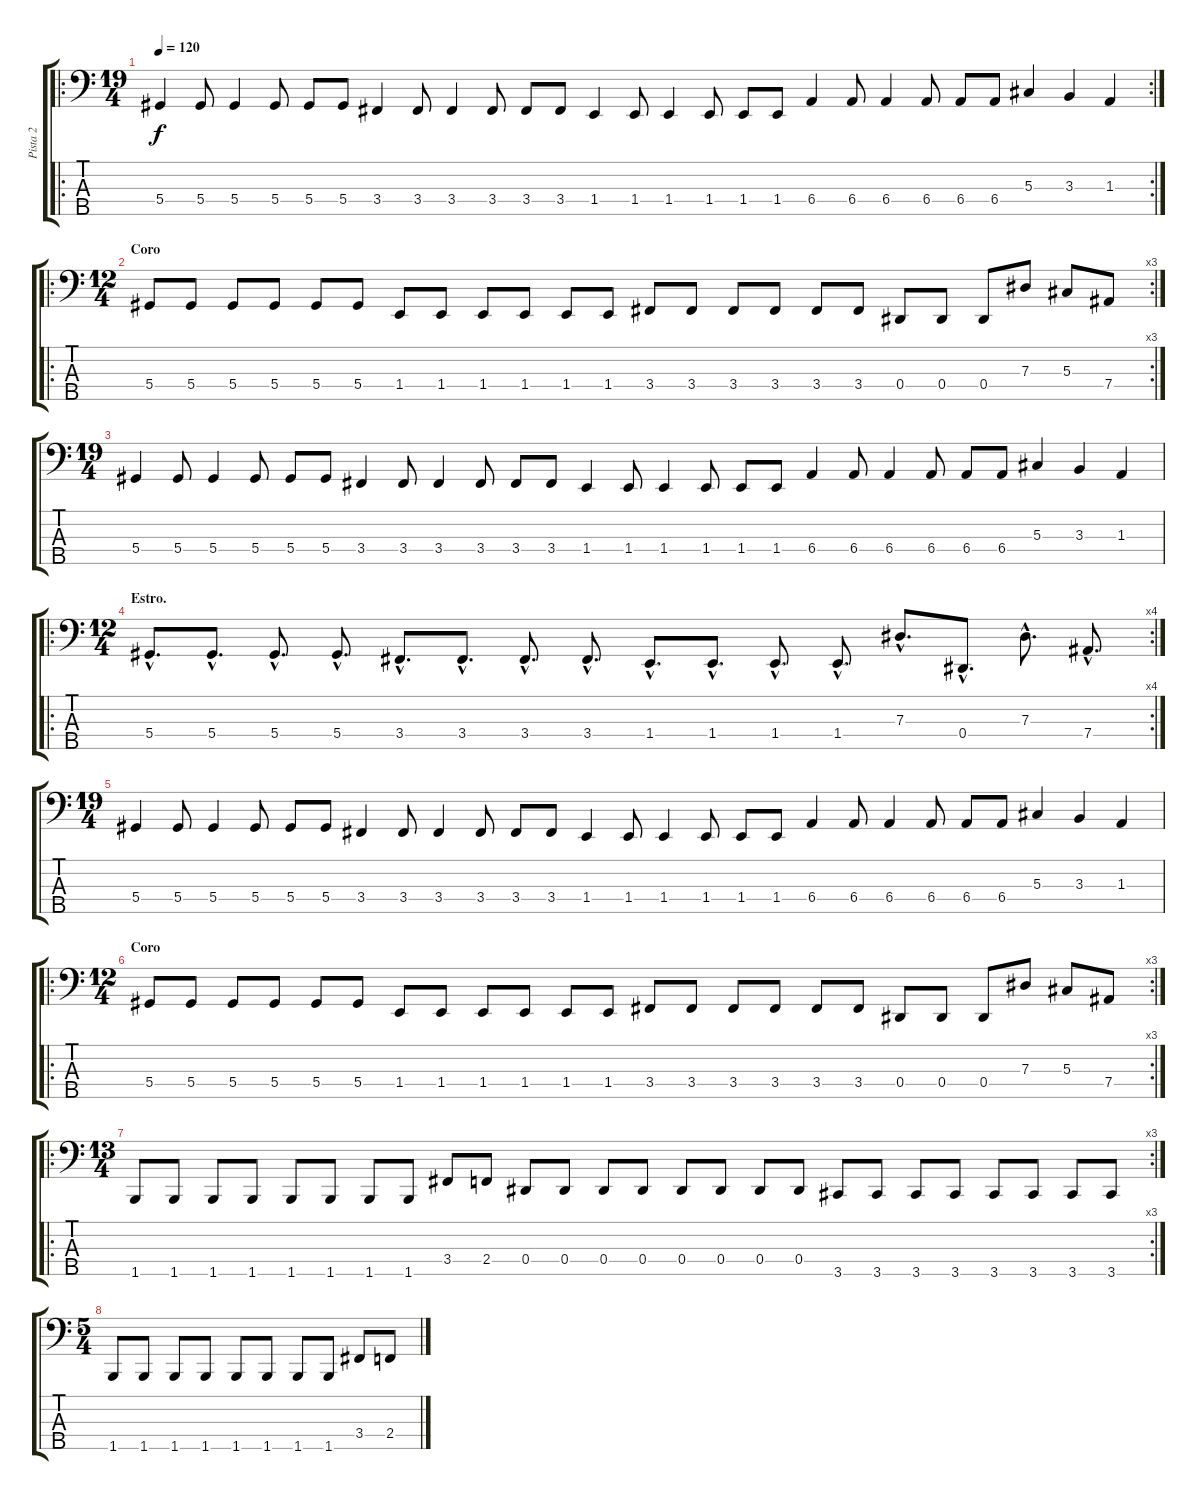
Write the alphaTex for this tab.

\track ("Pista 2" "Pista 2") {instrument electricbasspick}
\staff {score tabs}
\tuning (Gb2 Db2 Ab1 Eb1 Bb0) {hide}
\ro
\rc 2
\ts (19 4)
\tempo 120
\clef f4
\ks c
5.4.4{dy f} 5.4.8 5.4.4 5.4.8 5.4.8 5.4.8 3.4.4 3.4.8 3.4.4 3.4.8 3.4.8 3.4.8 1.4.4 1.4.8 1.4.4 1.4.8 1.4.8 1.4.8 6.4.4 6.4.8 6.4.4 6.4.8 6.4.8 6.4.8 5.3.4 3.3.4 1.3.4 |
\ro
\rc 3
\ts (12 4)
\section ("" "Coro")
5.4.8 5.4.8 5.4.8 5.4.8 5.4.8 5.4.8 1.4.8 1.4.8 1.4.8 1.4.8 1.4.8 1.4.8 3.4.8 3.4.8 3.4.8 3.4.8 3.4.8 3.4.8 0.4.8 0.4.8 0.4.8 7.3.8 5.3.8 7.4.8 |
\ts (19 4)
5.4.4 5.4.8 5.4.4 5.4.8 5.4.8 5.4.8 3.4.4 3.4.8 3.4.4 3.4.8 3.4.8 3.4.8 1.4.4 1.4.8 1.4.4 1.4.8 1.4.8 1.4.8 6.4.4 6.4.8 6.4.4 6.4.8 6.4.8 6.4.8 5.3.4 3.3.4 1.3.4 |
\ro
\rc 4
\ts (12 4)
\section ("" "Estro.")
5.4{hac}.8{d} 5.4{hac}.8{d} 5.4{hac}.8{d} 5.4{hac}.8{d} 3.4{hac}.8{d} 3.4{hac}.8{d} 3.4{hac}.8{d} 3.4{hac}.8{d} 1.4{hac}.8{d} 1.4{hac}.8{d} 1.4{hac}.8{d} 1.4{hac}.8{d} 7.3{hac}.8{d} 0.4{hac}.8{d} 7.3{hac}.8{d} 7.4{hac}.8{d} |
\ts (19 4)
5.4.4 5.4.8 5.4.4 5.4.8 5.4.8 5.4.8 3.4.4 3.4.8 3.4.4 3.4.8 3.4.8 3.4.8 1.4.4 1.4.8 1.4.4 1.4.8 1.4.8 1.4.8 6.4.4 6.4.8 6.4.4 6.4.8 6.4.8 6.4.8 5.3.4 3.3.4 1.3.4 |
\ro
\rc 3
\ts (12 4)
\section ("" "Coro")
5.4.8 5.4.8 5.4.8 5.4.8 5.4.8 5.4.8 1.4.8 1.4.8 1.4.8 1.4.8 1.4.8 1.4.8 3.4.8 3.4.8 3.4.8 3.4.8 3.4.8 3.4.8 0.4.8 0.4.8 0.4.8 7.3.8 5.3.8 7.4.8 |
\ro
\rc 3
\ts (13 4)
1.5.8 1.5.8 1.5.8 1.5.8 1.5.8 1.5.8 1.5.8 1.5.8 3.4.8 2.4.8 0.4.8 0.4.8 0.4.8 0.4.8 0.4.8 0.4.8 0.4.8 0.4.8 3.5.8 3.5.8 3.5.8 3.5.8 3.5.8 3.5.8 3.5.8 3.5.8 |
\ts (5 4)
1.5.8 1.5.8 1.5.8 1.5.8 1.5.8 1.5.8 1.5.8 1.5.8 3.4.8 2.4.8
